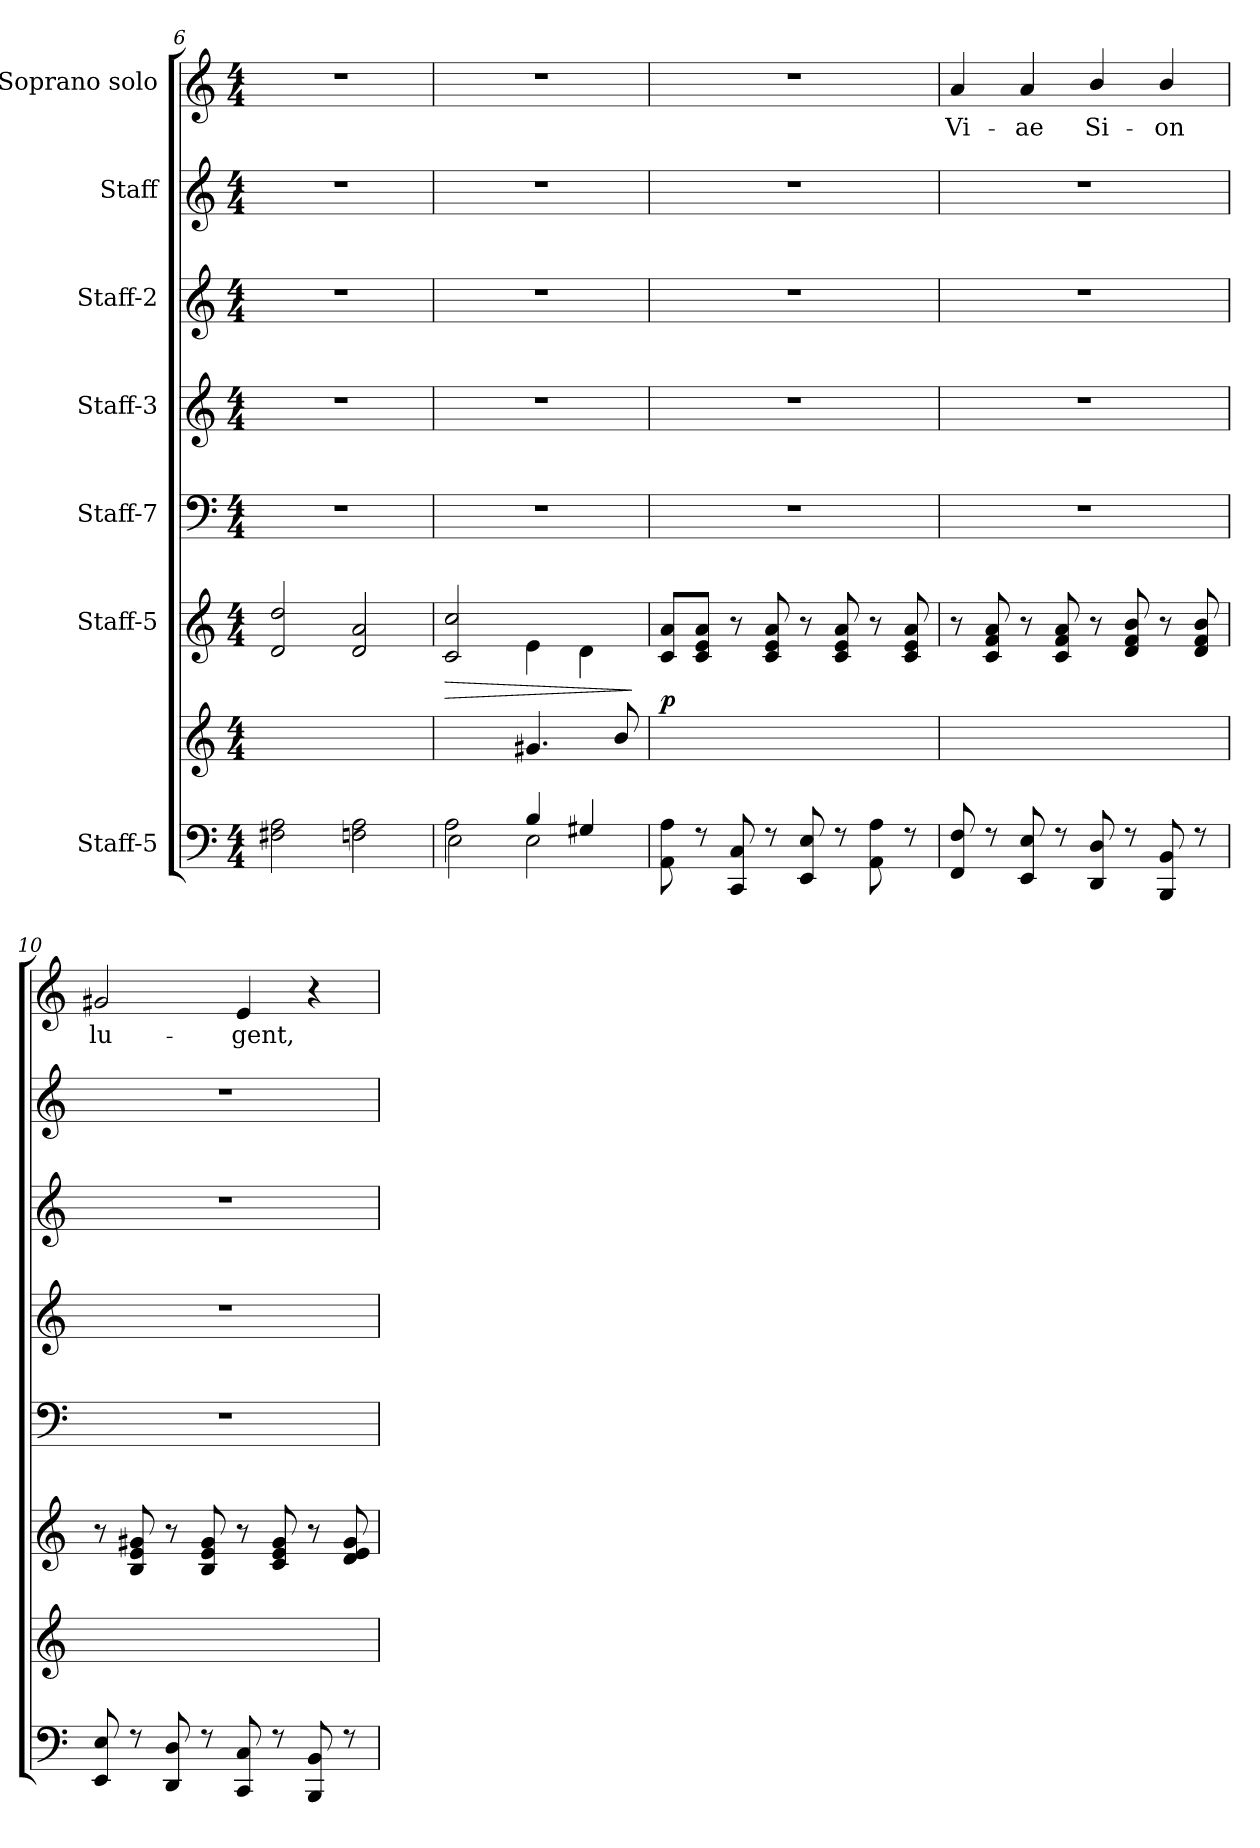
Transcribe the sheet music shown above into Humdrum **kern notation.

**kern	**kern	**dynam	**kern	**dynam	**kern	**kern	**kern	**kern	**kern	**text
*part7	*part7	*part7	*part6	*part6	*part5	*part4	*part3	*part2	*part1	*part1
*staff8	*staff7	*staff7/8	*staff6	*staff6	*staff5	*staff4	*staff3	*staff2	*staff1	*staff1
*I"Staff-5	*	*	*I"Staff-5	*	*I"Staff-7	*I"Staff-3	*I"Staff-2	*I"Staff	*I"Soprano solo	*
*clefF4	*clefG2	*	*clefG2	*	*clefF4	*clefG2	*clefG2	*clefG2	*clefG2	*
*	*	*	*	*	*	*ITrd7c12	*	*	*	*
*k[]	*k[]	*	*k[]	*	*k[]	*k[]	*k[]	*k[]	*k[]	*
*C:	*C:	*	*C:	*	*C:	*C:	*C:	*C:	*C:	*
*M4/4	*M4/4	*	*M4/4	*	*M4/4	*M4/4	*M4/4	*M4/4	*M4/4	*
=6	=6	=6	=6	=6	=6	=6	=6	=6	=6	=6
*^	*	*	*	*	*	*	*	*	*	*
2F#X\ 2A\	1ryy	1ryy	.	2d/ 2dd/	.	1r	1r	1r	1r	1r	.
2Fn\ 2A\	.	.	.	2d/ 2a/	.	.	.	.	.	.	.
=7	=7	=7	=7	=7	=7	=7	=7	=7	=7	=7	=7
!	!	!	!	!	!LO:HP:b	!	!	!	!	!	!
2A\	2E\	2ryy	.	2c/ 2cc/	>	1r	1r	1r	1r	1r	.
4B/	2E\	4.g#X/	.	4e\	.	.	.	.	.	.	.
4G#X/	.	.	.	4d\	.	.	.	.	.	.	.
.	.	8b/	.	.	.	.	.	.	.	.	.
*v	*v	*	*	*	*	*	*	*	*	*	*
.	.	.	.	]	.	.	.	.	.	.
!!LO:LB:g=z
=8	=8	=8	=8	=8	=8	=8	=8	=8	=8	=8
*^	*	*	*	*	*	*	*	*	*	*
!	!	!	!LO:DY:a	!	!	!	!	!	!	!	!
8AA\ 8A\	1ryy	1ryy	p	8c/ 8a/L	.	1r	1r	1r	1r	1r	.
8r	.	.	.	8c/ 8e/ 8a/J	.	.	.	.	.	.	.
8CC/ 8C/	.	.	.	8r	.	.	.	.	.	.	.
8r	.	.	.	8c/ 8e/ 8a/	.	.	.	.	.	.	.
8EE/ 8E/	.	.	.	8r	.	.	.	.	.	.	.
8r	.	.	.	8c/ 8e/ 8a/	.	.	.	.	.	.	.
8AA\ 8A\	.	.	.	8r	.	.	.	.	.	.	.
8r	.	.	.	8c/ 8e/ 8a/	.	.	.	.	.	.	.
=9	=9	=9	=9	=9	=9	=9	=9	=9	=9	=9	=9
!	!	!	!	!	!	!	!	!	!	!	!LO:LY:b
8FF/ 8F/	1ryy	1ryy	.	8r	.	1r	1r	1r	1r	4a/	Vi-
8r	.	.	.	8c/ 8f/ 8a/	.	.	.	.	.	.	.
!	!	!	!	!	!	!	!	!	!	!	!LO:LY:b
8EE/ 8E/	.	.	.	8r	.	.	.	.	.	4a/	-ae
8r	.	.	.	8c/ 8f/ 8a/	.	.	.	.	.	.	.
!	!	!	!	!	!	!	!	!	!	!	!LO:LY:b
8DD/ 8D/	.	.	.	8r	.	.	.	.	.	4b/	Si-
8r	.	.	.	8d/ 8f/ 8b/	.	.	.	.	.	.	.
!	!	!	!	!	!	!	!	!	!	!	!LO:LY:b
8BBB/ 8BB/	.	.	.	8r	.	.	.	.	.	4b/	-on
8r	.	.	.	8d/ 8f/ 8b/	.	.	.	.	.	.	.
=10	=10	=10	=10	=10	=10	=10	=10	=10	=10	=10	=10
!	!	!	!	!	!	!	!	!	!	!	!LO:LY:b
8EE/ 8E/	1ryy	1ryy	.	8r	.	1r	1r	1r	1r	2g#X/	lu-
8r	.	.	.	8B/ 8e/ 8g#X/	.	.	.	.	.	.	.
8DD/ 8D/	.	.	.	8r	.	.	.	.	.	.	.
8r	.	.	.	8B/ 8e/ 8g#/	.	.	.	.	.	.	.
!	!	!	!	!	!	!	!	!	!	!	!LO:LY:b
8CC/ 8C/	.	.	.	8r	.	.	.	.	.	4e/	-gent,
8r	.	.	.	8c/ 8e/ 8g#/	.	.	.	.	.	.	.
8BBB/ 8BB/	.	.	.	8r	.	.	.	.	.	4r	.
8r	.	.	.	8d/ 8e/ 8g#/	.	.	.	.	.	.	.
*v	*v	*	*	*	*	*	*	*	*	*	*
=	=	=	=	=	=	=	=	=	=	=
*-	*-	*-	*-	*-	*-	*-	*-	*-	*-	*-
